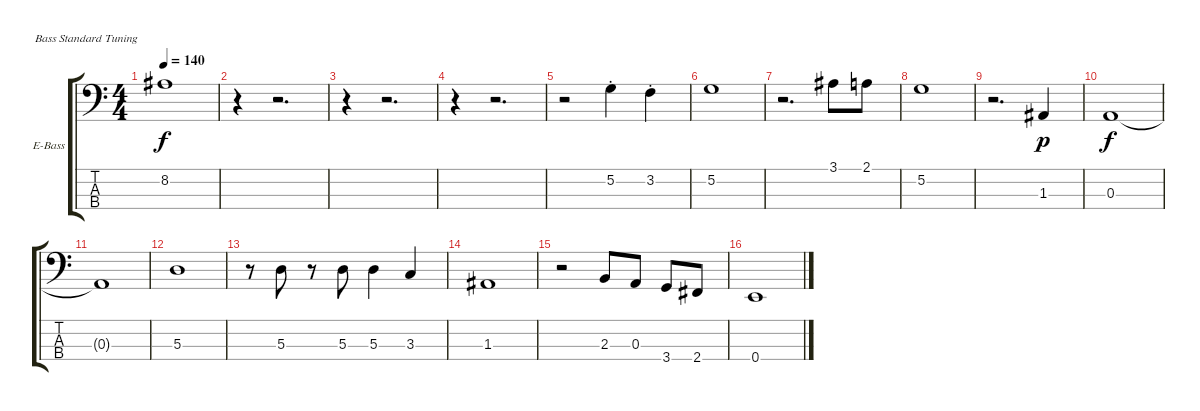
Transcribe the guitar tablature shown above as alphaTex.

\bracketExtendMode groupsimilarinstruments
\firstSystemTrackNameOrientation horizontal
\otherSystemsTrackNameOrientation horizontal
\track ("Track 2" "E-Bass") {instrument electricbassfinger}
\staff {score tabs}
\tuning (G2 D2 A1 E1)
\ts (4 4)
\tempo 140
\clef f4
\ks c
8.2.1{dy f} |
r.4 r.2{d} |
r.4 r.2{d} |
r.4 r.2{d} |
r.2 5.2{st}.4 3.2{st}.4 |
5.2.1 |
r.2{d} 3.1.8 2.1.8 |
5.2.1 |
r.2{d} 1.3.4{dy p} |
0.3.1{dy f} |
0.3{t}.1 |
5.3.1 |
r.8 5.3.8 r.8 5.3.8 5.3.4 3.3.4 |
1.3.1 |
r.2 2.3.8 0.3.8 3.4.8 2.4.8 |
0.4.1
